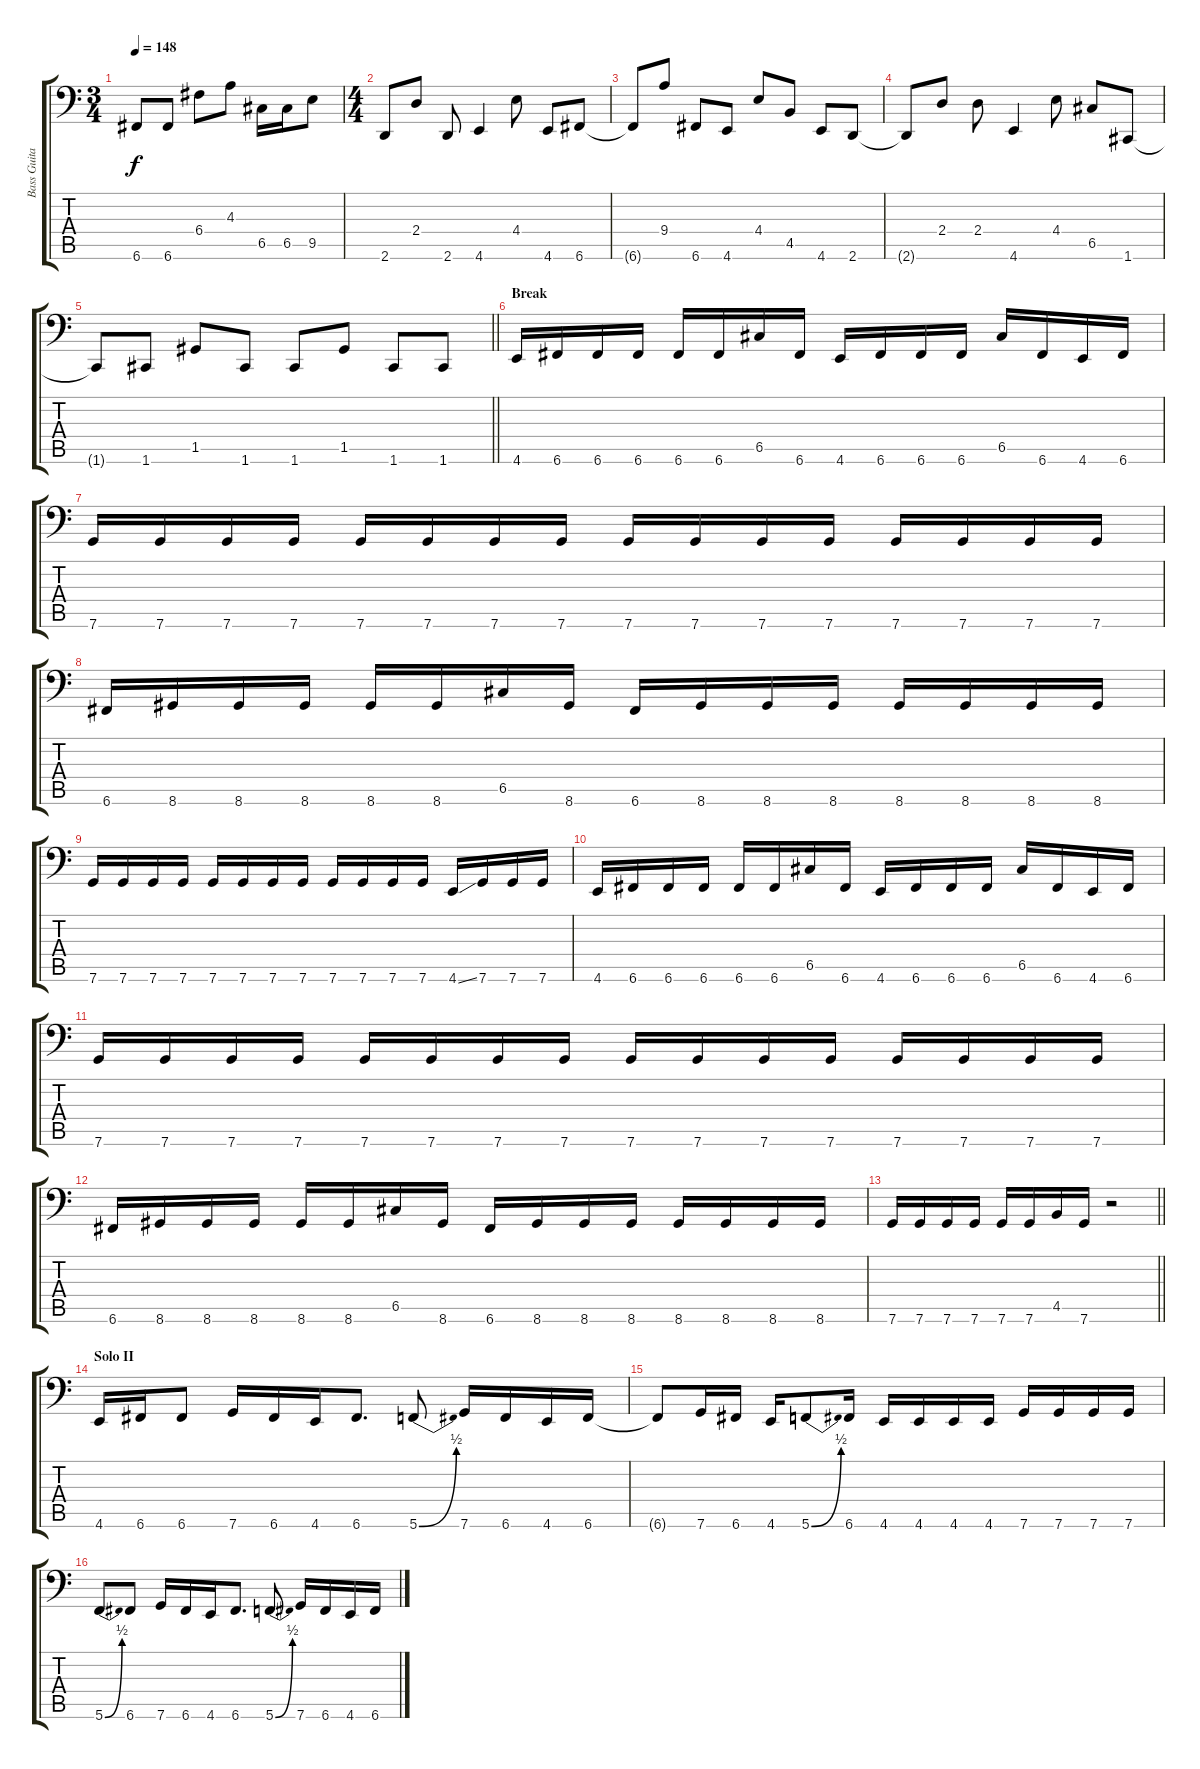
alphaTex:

\track ("Bass Guitar" "Bass Guita") {instrument electricbassfinger}
\staff {score tabs}
\tuning (D3 A2 F2 C2 G1 C1) {hide}
\ts (3 4)
\tempo 148
\clef f4
\ks c
6.6{t}.8{dy f} 6.6.8 6.4.8 4.3.8 6.5.16 6.5.16 9.5.8 |
\ts (4 4)
2.6.8 2.4.8 2.6.8 4.6.4 4.4.8 4.6.8 6.6.8 |
6.6{t}.8 9.4.8 6.6.8 4.6.8 4.4.8 4.5.8 4.6.8 2.6.8 |
2.6{t}.8 2.4.8 2.4.8 4.6.4 4.4.8 6.5.8 1.6.8 |
\barLineRight lightlight
1.6{t}.8 1.6.8 1.5.8 1.6.8 1.6.8 1.5.8 1.6.8 1.6.8 |
\section ("" "Break")
4.6.16 6.6.16 6.6.16 6.6.16 6.6.16 6.6.16 6.5.16 6.6.16 4.6.16 6.6.16 6.6.16 6.6.16 6.5.16 6.6.16 4.6.16 6.6.16 |
7.6.16 7.6.16 7.6.16 7.6.16 7.6.16 7.6.16 7.6.16 7.6.16 7.6.16 7.6.16 7.6.16 7.6.16 7.6.16 7.6.16 7.6.16 7.6.16 |
6.6.16 8.6.16 8.6.16 8.6.16 8.6.16 8.6.16 6.5.16 8.6.16 6.6.16 8.6.16 8.6.16 8.6.16 8.6.16 8.6.16 8.6.16 8.6.16 |
7.6.16 7.6.16 7.6.16 7.6.16 7.6.16 7.6.16 7.6.16 7.6.16 7.6.16 7.6.16 7.6.16 7.6.16 4.6{ss}.16 7.6.16 7.6.16 7.6.16 |
4.6.16 6.6.16 6.6.16 6.6.16 6.6.16 6.6.16 6.5.16 6.6.16 4.6.16 6.6.16 6.6.16 6.6.16 6.5.16 6.6.16 4.6.16 6.6.16 |
7.6.16 7.6.16 7.6.16 7.6.16 7.6.16 7.6.16 7.6.16 7.6.16 7.6.16 7.6.16 7.6.16 7.6.16 7.6.16 7.6.16 7.6.16 7.6.16 |
6.6.16 8.6.16 8.6.16 8.6.16 8.6.16 8.6.16 6.5.16 8.6.16 6.6.16 8.6.16 8.6.16 8.6.16 8.6.16 8.6.16 8.6.16 8.6.16 |
\barLineRight lightlight
7.6.16 7.6.16 7.6.16 7.6.16 7.6.16 7.6.16 4.5.16 7.6.16 r.2 |
\section ("" "Solo II")
4.6.16 6.6.16 6.6.8 7.6.16 6.6.16 4.6.16 6.6.8{d} 5.6{be (bend 0 0 60 2)}.8 7.6.16 6.6.16 4.6.16 6.6.16 |
6.6{t}.8 7.6.16 6.6.16 4.6.16 5.6{be (bend 0 0 60 2)}.8 6.6.16 4.6.16 4.6.16 4.6.16 4.6.16 7.6.16 7.6.16 7.6.16 7.6.16 |
5.6{be (bend 0 0 60 2)}.8 6.6.8 7.6.16 6.6.16 4.6.16 6.6.8{d} 5.6{be (bend 0 0 60 2)}.8 7.6.16 6.6.16 4.6.16 6.6.16
